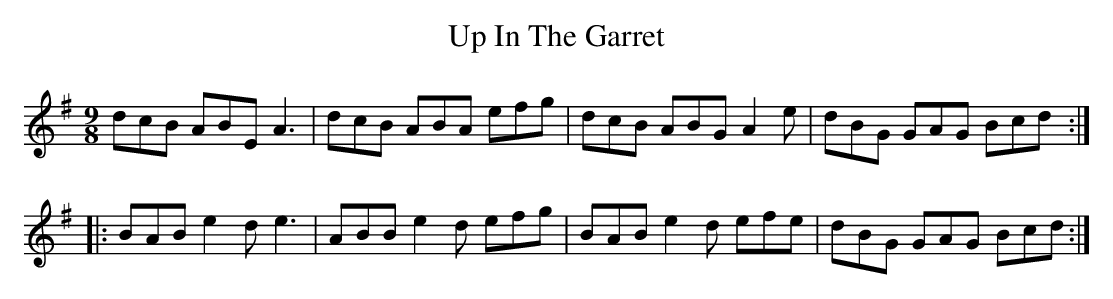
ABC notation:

X:1
T:Up In The Garret
M:9/8
L:1/8
K: Ador
dcB ABE A3 | dcB ABA efg | dcB ABG A2e | dBG GAG Bcd ::
BAB e2d e3 | ABB e2d efg | BAB e2d efe | dBG GAG Bcd :|
